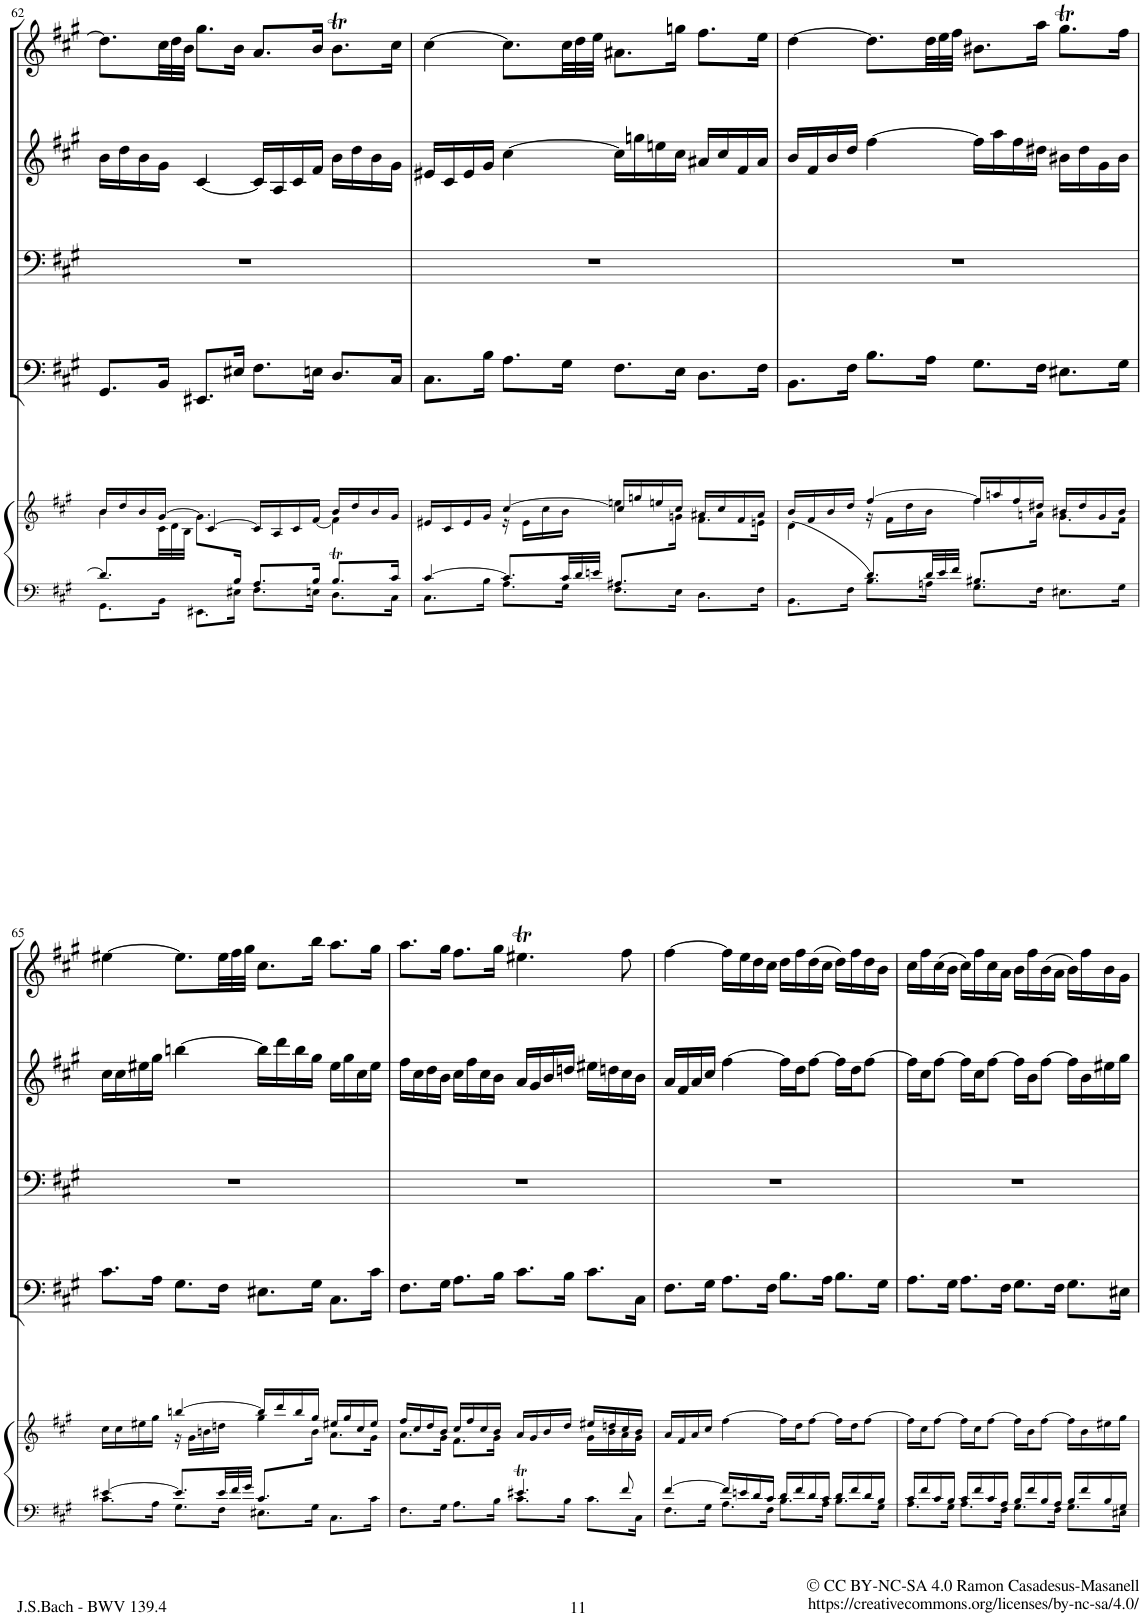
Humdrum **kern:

**kern	**kern	**kern	**kern	**kern	**kern
*part5	*part5	*part4	*part3	*part2	*part1
*staff6	*staff5	*staff4	*staff3	*staff2	*staff1
*I"Piano reduction	*	*I"Continuo	*I"Basso	*I"Violino	*I"Oboe d'amore I, II
*I'Pno	*	*	*	*I'Vln	*I'Ob
!!LO:PB:g=z
*clefF4	*clefG2	*clefF4	*clefF4	*clefG2	*clefG2
*k[f#c#g#]	*k[f#c#g#]	*k[f#c#g#]	*k[f#c#g#]	*k[f#c#g#]	*k[f#c#g#]
*M4/4	*M4/4	*M4/4	*M4/4	*M4/4	*M4/4
*met(c)	*met(c)	*met(c)	*met(c)	*met(c)	*met(c)
=62	=62	=62	=62	=62	=62
*^	*^	*	*	*	*
*	*	*	*^	*	*	*	*
8.d/L]	8.GG#\L	16b/LL	4b\	8.ryy	8.GG#/L	1r	16b\LL	8.dd\L]
.	.	16dd/	.	.	.	.	16dd\	.
.	.	16b/	.	.	.	.	16b\	.
*	*	*	*	*Xbrackettup	*	*	*	*Xbrackettup
4ryy	16BB\Jk	[16g#/JJ	.	48c#\LL	16BB/Jk	.	16g#\JJ	48cc#\LL
.	.	.	.	48d\	.	.	.	48dd\
.	.	.	.	48B\JJJ	.	.	.	48b\JJJ
.	8.EE#X\L	[>4c#/	4ryy	8.g#\L]	8.EE#X/L	.	[4c#/	8.gg#\L
16B/Jk	16E#X\Jk	.	.	2ryy	16E#X/Jk	.	.	16b\Jk
8.A/L	8.F#\L	16c#/LL]	4ryy	.	8.F#\L	.	16c#/LL]	8.a/L
.	.	16A/	.	.	.	.	16A/	.
.	.	16c#/	.	.	.	.	16c#/	.
16B/Jk	16En\Jk	[<16f#/JJ	.	.	16En\Jk	.	16f#/JJ	16b/Jk
8.BT/L	8.D\L	16b/LL	4f#\]	.	8.D/L	.	16b\LL	8.bT\L
.	.	16dd/	.	.	.	.	16dd\	.
.	.	16b/	.	.	.	.	16b\	.
16c#/Jk	16C#\Jk	16g#/JJ	.	16ryy	16C#/Jk	.	16g#\JJ	16cc#\Jk
=63	=63	=63	=63	=63	=63	=63	=63	=63
[4c#/	8.C#\L	16e#X/LL	4ryy	8.ryy	8.C#\L	1r	16e#X/LL	[4cc#\
.	.	16c#/	.	.	.	.	16c#/	.
.	.	16e#/	.	.	.	.	16e#/	.
*	*	*	*v	*v	*	*	*	*
.	16B\Jk	16g#/JJ	.	16B\Jk	.	16g#/JJ	.
8.c#/L]	8.A\L	[4cc#/	16r	8.A\L	.	[4cc#\	8.cc#\L]
.	.	.	16e#\LL	.	.	.	.
.	.	.	16cc#\	.	.	.	.
*Xbrackettup	*	*	*	*	*	*	*
48c#/LL	16G#\Jk	.	16b\JJ	16G#\Jk	.	.	48cc#\LL
48d/	.	.	.	.	.	.	48dd\
48en/JJJ	.	.	.	.	.	.	48ee\JJJ
8.A#X/L	8.F#\L	16cc#/LL]	4een\	8.F#\L	.	16cc#\LL]	8.a#X\L
.	.	16ggn/	.	.	.	16ggn\	.
.	.	16een/	.	.	.	16een\	.
*	*	*	*^	*	*	*	*
16ryy	16E\Jk	16cc#/JJ	.	16gn\Jk	16E\Jk	.	16cc#\JJ	16ggn\Jk
4ryy	8.D\L	16a#X/LL	8.f#\L	4ryy	8.D\L	.	16a#X/LL	8.ff#\L
.	.	16cc#/	.	.	.	.	16cc#/	.
.	.	16f#/	.	.	.	.	16f#/	.
.	16F#\Jk	16a#/JJ	16en\Jk	.	16F#\Jk	.	16a#/JJ	16ee\Jk
=64	=64	=64	=64	=64	=64	=64	=64	=64
4ryy	8.BB\L	16b/LL	[>4d\	8.ryy	8.BB\L	1r	16b/LL	[4dd\
.	.	16f#/	.	.	.	.	16f#/	.
.	.	16b/	.	.	.	.	16b/	.
*	*	*	*v	*v	*	*	*	*
.	16F#\Jk	16dd/JJ	.	16F#\Jk	.	16dd/JJ	.
8.d/L]	8.B\L	[4ff#/	16r	8.B\L	.	[4ff#\	8.dd\L]
.	.	.	16f#\LL	.	.	.	.
.	.	.	16dd\	.	.	.	.
48d/LL	16An\Jk	.	16b\JJ	16A\Jk	.	.	48dd\LL
48e/	.	.	.	.	.	.	48ee\
48f#/JJJ	.	.	.	.	.	.	48ff#\JJJ
8.B#X/L	8.G#\L	16ff#/LL]	4ff#\	8.G#\L	.	16ff#\LL]	8.b#X\L
.	.	16aan/	.	.	.	16aa\	.
.	.	16ff#/	.	.	.	16ff#\	.
*	*	*	*^	*	*	*	*
16ryy	16F#\Jk	16dd#X/JJ	.	16an\Jk	16F#\Jk	.	16dd#X\JJ	16aa\Jk
4ryy	8.E#X\L	16b#X/LL	8.g#\L	4ryy	8.E#X\L	.	16b#X\LL	8.gg#t\L
.	.	16dd#/	.	.	.	.	16dd#\	.
.	.	16g#/	.	.	.	.	16g#\	.
.	16G#\Jk	16b#/JJ	16f#\Jk	.	16G#\Jk	.	16b#\JJ	16ff#\Jk
!!LO:LB:g=z
=65	=65	=65	=65	=65	=65	=65	=65	=65
[4e#X/	8.c#\L	16cc#\LL	4ryy	8.ryy	8.c#\L	1r	16cc#\LL	[4ee#X\
.	.	16cc#\	.	.	.	.	16cc#\	.
.	.	16ee#X\	.	.	.	.	16ee#X\	.
*	*	*	*v	*v	*	*	*	*
.	16A\Jk	16gg#\JJ	.	16A\Jk	.	16gg#\JJ	.
8.e#/L]	8.G#\L	[4bbn/	16r	8.G#\L	.	[4bbn\	8.ee#\L]
.	.	.	16g#\LL	.	.	.	.
.	.	.	16bn\	.	.	.	.
48e#/LL	16F#\Jk	.	16ddn\JJ	16F#\Jk	.	.	48ee#\LL
48f#/	.	.	.	.	.	.	48ff#\
48g#/JJJ	.	.	.	.	.	.	48gg#\JJJ
8.c#/L	8.E#X\L	16bb/LL]	4gg#\	8.E#X\L	.	16bb\LL]	8.cc#\L
.	.	16ddd/	.	.	.	16ddd\	.
.	.	16bb/	.	.	.	16bb\	.
*	*	*	*^	*	*	*	*
16ryy	16G#\Jk	16gg#/JJ	.	16b\Jk	16G#\Jk	.	16gg#\JJ	16bb\Jk
4ryy	8.C#\L	16ee#X/LL	8.a\L	4ryy	8.C#\L	.	16ee#\LL	8.aa\L
.	.	16gg#/	.	.	.	.	16gg#\	.
.	.	16cc#/	.	.	.	.	16cc#\	.
.	16c#\Jk	16ee#/JJ	16g#\Jk	.	16c#\Jk	.	16ee#\JJ	16gg#\Jk
*	*	*	*v	*v	*	*	*	*
=66	=66	=66	=66	=66	=66	=66	=66
2ryy	8.F#\L	16ff#/LL	8.a\L	8.F#\L	1r	16ff#\LL	8.aa\L
.	.	16cc#/	.	.	.	16cc#\	.
.	.	16dd/	.	.	.	16dd\	.
.	16G#\Jk	16b/JJ	16g#\Jk	16G#\Jk	.	16b\JJ	16gg#\Jk
.	8.A\L	16cc#/LL	8.f#\L	8.A\L	.	16cc#\LL	8.ff#\L
.	.	16ff#/	.	.	.	16ff#\	.
.	.	16cc#/	.	.	.	16cc#\	.
.	16B\Jk	16b/JJ	16g#\Jk	16B\Jk	.	16b\JJ	16gg#\Jk
4.e#Xt/	8.c#\L	16a/LL	4ryy	8.c#\L	.	16a/LL	4.ee#Xt\
.	.	16g#/	.	.	.	16g#/	.
.	.	16b/	.	.	.	16b/	.
.	16B\Jk	16dd/JJ	.	16B\Jk	.	16ddn/JJ	.
.	8.c#\L	16ee#X/LL	16g#\LL	8.c#\L	.	16ee#X\LL	.
.	.	16ddn/	16b\	.	.	16ddn\	.
8f#/	.	16cc#/	16a\	.	.	16cc#\	8ff#\
.	16C#\Jk	16b/JJ	16g#\JJ	16C#\Jk	.	16b\JJ	.
*	*	*v	*v	*	*	*	*
=67	=67	=67	=67	=67	=67	=67
[4f#/	8.F#\L	16a/LL	8.F#\L	1r	16a/LL	[4ff#\
.	.	16f#/	.	.	16f#/	.
.	.	16a/	.	.	16a/	.
.	16G#\Jk	16cc#/JJ	16G#\Jk	.	16cc#/JJ	.
16f#/LL]	8.A\L	[4ff#\	8.A\L	.	[4ff#\	16ff#\LL]
16en/	.	.	.	.	.	16ee\
16d/	.	.	.	.	.	16dd\
16c#/JJ	16F#\Jk	.	16F#\Jk	.	.	16cc#\JJ
16d/LL	8.B\L	16ff#\LL]	8.B\L	.	16ff#\LL]	16dd\LL
16f#/	.	16dd\J	.	.	16dd\J	16ff#\
16d/	.	[8ff#\J	.	.	[8ff#\J	(16dd\
16c#/JJ	16A\Jk	.	16A\Jk	.	.	16cc#\JJ
16d/LL	8.B\L	16ff#\LL]	8.B\L	.	16ff#\LL]	16dd\LL)
16f#/	.	16dd\J	.	.	16dd\J	16ff#\
16d/	.	[8ff#\J	.	.	[8ff#\J	16dd\
16B/JJ	16G#\Jk	.	16G#\Jk	.	.	16b\JJ
=68	=68	=68	=68	=68	=68	=68
16c#/LL	8.A\L	16ff#\LL]	8.A\L	1r	16ff#\LL]	16cc#\LL
16f#/	.	16cc#\J	.	.	16cc#\J	16ff#\
16c#/	.	[8ff#\J	.	.	[8ff#\J	(16cc#\
16B/JJ	16G#\Jk	.	16G#\Jk	.	.	16b\JJ
16c#/LL	8.A\L	16ff#\LL]	8.A\L	.	16ff#\LL]	16cc#\LL)
16f#/	.	16cc#\J	.	.	16cc#\J	16ff#\
16c#/	.	[8ff#\J	.	.	[8ff#\J	16cc#\
16A/JJ	16F#\Jk	.	16F#\Jk	.	.	16a\JJ
16B/LL	8.G#\L	16ff#\LL]	8.G#\L	.	16ff#\LL]	16b\LL
16f#/	.	16b\J	.	.	16b\J	16ff#\
16B/	.	[8ff#\J	.	.	[8ff#\J	(16b\
16A/JJ	16F#\Jk	.	16F#\Jk	.	.	16a\JJ
16B/LL	8.G#\L	16ff#\LL]	8.G#\L	.	16ff#\LL]	16b\LL)
16f#/	.	16b\	.	.	16b\	16ff#\
16B/	.	16ee#X\	.	.	16ee#X\	16b\
16G#/JJ	16E#X\Jk	16gg#\JJ	16E#X\Jk	.	16gg#\JJ	16g#\JJ
*v	*v	*	*	*	*	*
=	=	=	=	=	=
*-	*-	*-	*-	*-	*-
